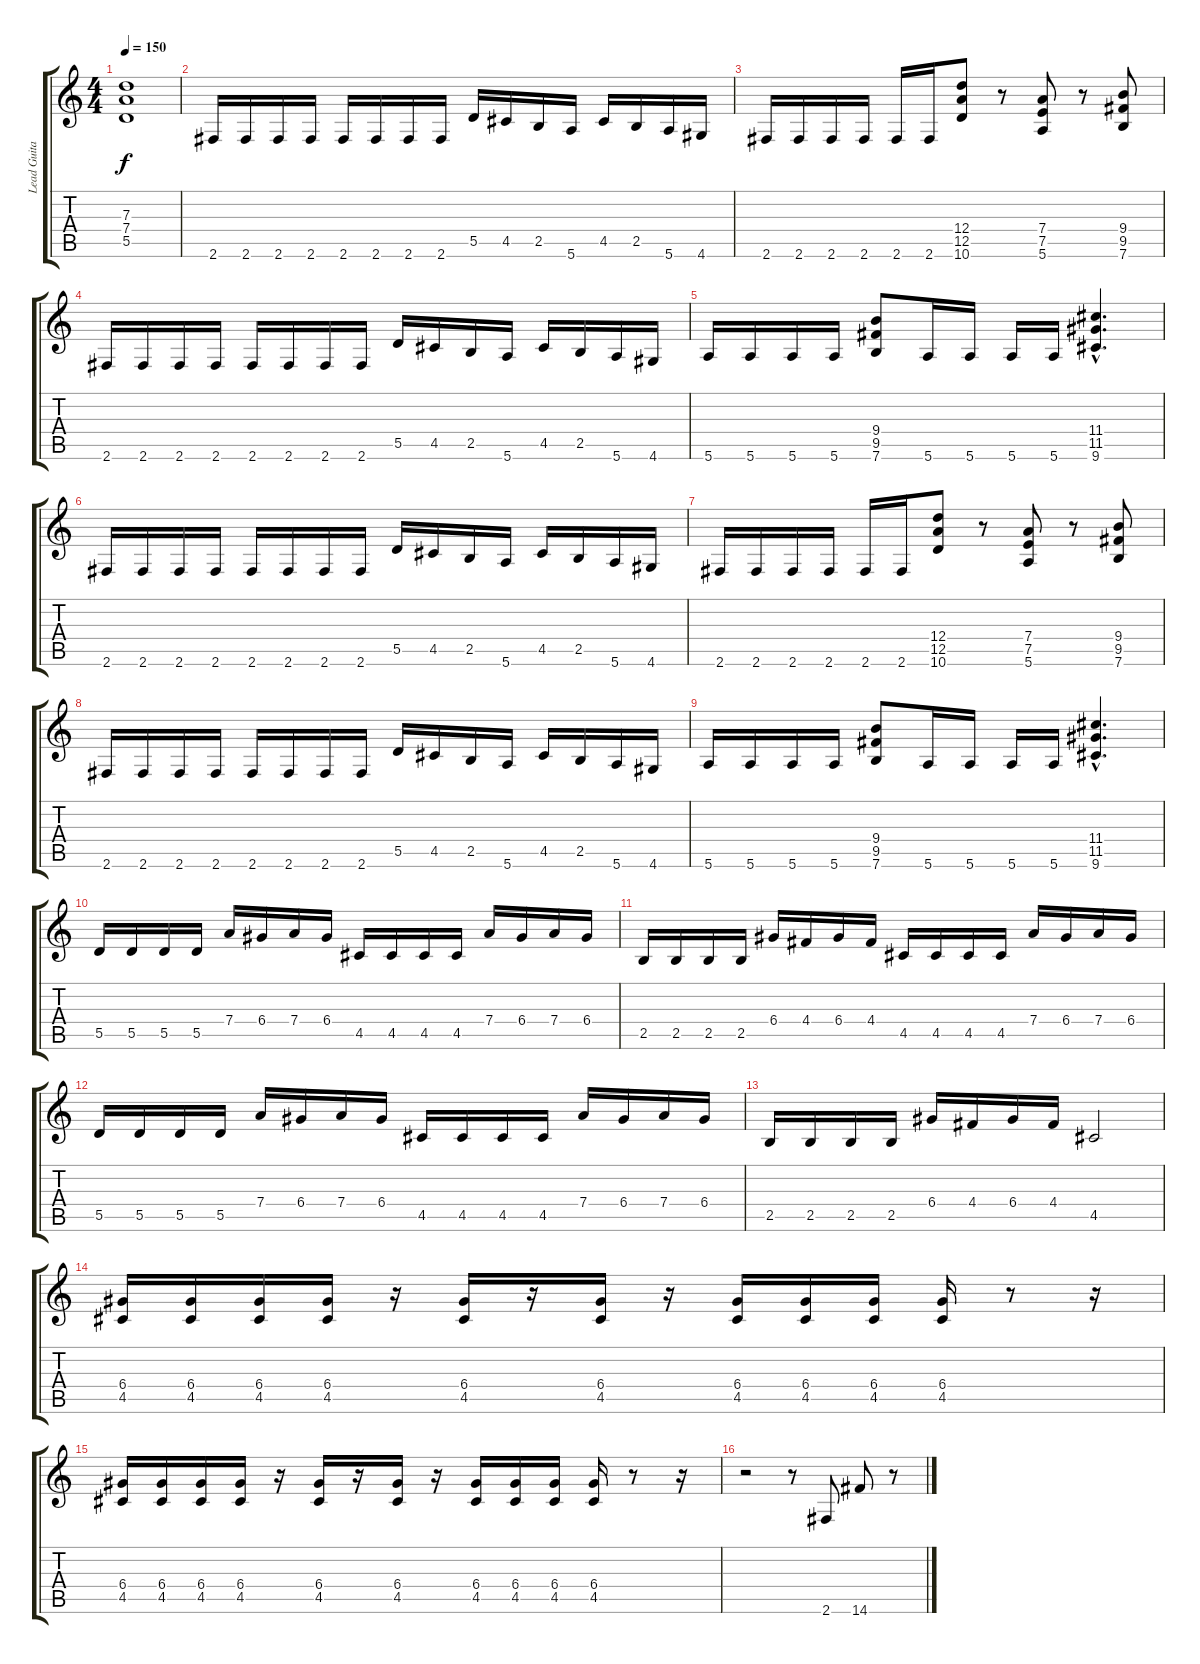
\track ("Lead Guitar (P.Rondat)" "Lead Guita") {instrument overdrivenguitar}
\staff {score tabs}
\tuning (E4 B3 G3 D3 A2 E2) {hide}
\ts (4 4)
\tempo 150
\clef g2
\ks c
(7.3{t} 7.4{t} 5.5{t}).1{dy f} |
2.6.16 2.6.16 2.6.16 2.6.16 2.6.16 2.6.16 2.6.16 2.6.16 5.5.16 4.5.16 2.5.16 5.6.16 4.5.16 2.5.16 5.6.16 4.6.16 |
2.6.16 2.6.16 2.6.16 2.6.16 2.6.16 2.6.16 (12.4 12.5 10.6).8 r.8 (7.4 7.5 5.6).8 r.8 (9.4 9.5 7.6).8 |
2.6.16 2.6.16 2.6.16 2.6.16 2.6.16 2.6.16 2.6.16 2.6.16 5.5.16 4.5.16 2.5.16 5.6.16 4.5.16 2.5.16 5.6.16 4.6.16 |
5.6.16 5.6.16 5.6.16 5.6.16 (9.4 9.5 7.6).8 5.6.16 5.6.16 5.6.16 5.6.16 (11.4{hac} 11.5{hac} 9.6{hac}).4{d} |
2.6.16 2.6.16 2.6.16 2.6.16 2.6.16 2.6.16 2.6.16 2.6.16 5.5.16 4.5.16 2.5.16 5.6.16 4.5.16 2.5.16 5.6.16 4.6.16 |
2.6.16 2.6.16 2.6.16 2.6.16 2.6.16 2.6.16 (12.4 12.5 10.6).8 r.8 (7.4 7.5 5.6).8 r.8 (9.4 9.5 7.6).8 |
2.6.16 2.6.16 2.6.16 2.6.16 2.6.16 2.6.16 2.6.16 2.6.16 5.5.16 4.5.16 2.5.16 5.6.16 4.5.16 2.5.16 5.6.16 4.6.16 |
5.6.16 5.6.16 5.6.16 5.6.16 (9.4 9.5 7.6).8 5.6.16 5.6.16 5.6.16 5.6.16 (11.4{hac} 11.5{hac} 9.6{hac}).4{d} |
5.5.16 5.5.16 5.5.16 5.5.16 7.4.16 6.4.16 7.4.16 6.4.16 4.5.16 4.5.16 4.5.16 4.5.16 7.4.16 6.4.16 7.4.16 6.4.16 |
2.5.16 2.5.16 2.5.16 2.5.16 6.4.16 4.4.16 6.4.16 4.4.16 4.5.16 4.5.16 4.5.16 4.5.16 7.4.16 6.4.16 7.4.16 6.4.16 |
5.5.16 5.5.16 5.5.16 5.5.16 7.4.16 6.4.16 7.4.16 6.4.16 4.5.16 4.5.16 4.5.16 4.5.16 7.4.16 6.4.16 7.4.16 6.4.16 |
2.5.16 2.5.16 2.5.16 2.5.16 6.4.16 4.4.16 6.4.16 4.4.16 4.5.2 |
(6.4 4.5).16 (6.4 4.5).16 (6.4 4.5).16 (6.4 4.5).16 r.16 (6.4 4.5).16 r.16 (6.4 4.5).16 r.16 (6.4 4.5).16 (6.4 4.5).16 (6.4 4.5).16 (6.4 4.5).16 r.8 r.16 |
(6.4 4.5).16 (6.4 4.5).16 (6.4 4.5).16 (6.4 4.5).16 r.16 (6.4 4.5).16 r.16 (6.4 4.5).16 r.16 (6.4 4.5).16 (6.4 4.5).16 (6.4 4.5).16 (6.4 4.5).16 r.8 r.16 |
r.2 r.8 2.6.8 14.6.8 r.8
